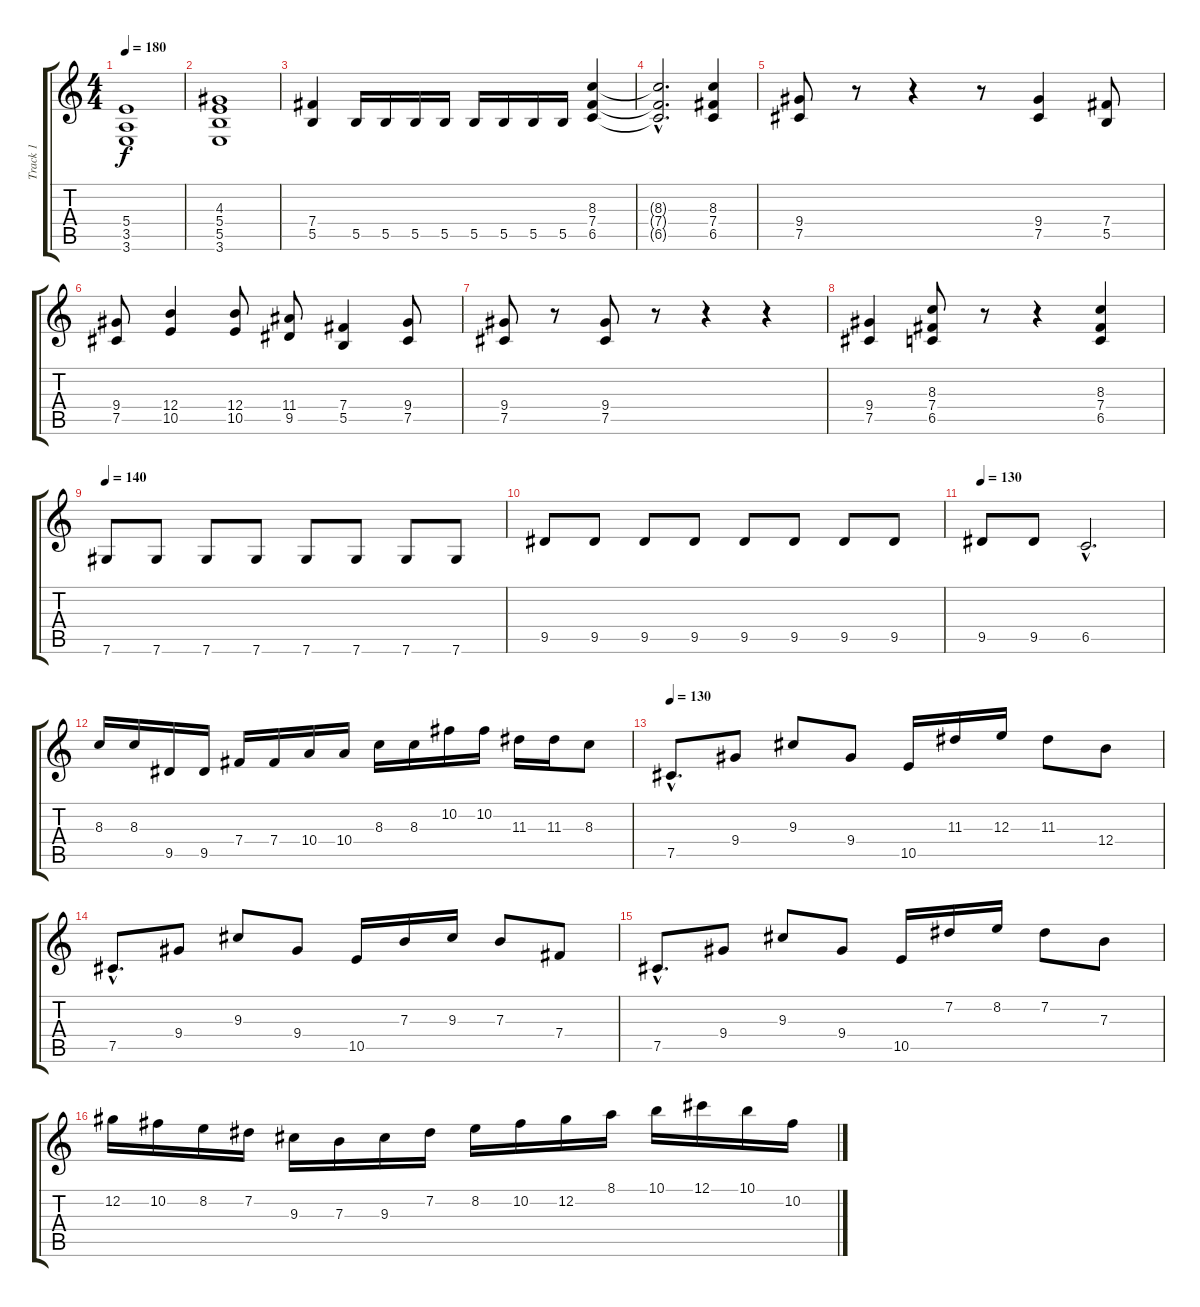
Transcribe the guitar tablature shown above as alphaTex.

\track ("Track 1" "Track 1") {instrument distortionguitar}
\staff {score tabs}
\tuning (Db4 Ab3 E3 B2 Gb2 Db2) {hide}
\ts (4 4)
\tempo 180
\clef g2
\ks c
(5.4 3.5 3.6).1{dy f} |
(4.3 5.4 5.5 3.6).1 |
(7.4 5.5).4 5.5.16 5.5.16 5.5.16 5.5.16 5.5.16 5.5.16 5.5.16 5.5.16 (8.3 7.4 6.5).4 |
(8.3{hac t} 7.4{hac t} 6.5{hac t}).2{d} (8.3 7.4 6.5).4 |
(9.4 7.5).8 r.8 r.4 r.8 (9.4 7.5).4 (7.4 5.5).8 |
(9.4 7.5).8 (12.4 10.5).4 (12.4 10.5).8 (11.4 9.5).8 (7.4 5.5).4 (9.4 7.5).8 |
(9.4 7.5).8 r.8 (9.4 7.5).8 r.8 r.4 r.4 |
(9.4 7.5).4 (8.3 7.4 6.5).8 r.8 r.4 (8.3 7.4 6.5).4 |
\tempo 140
7.6.8 7.6.8 7.6.8 7.6.8 7.6.8 7.6.8 7.6.8 7.6.8 |
9.5.8 9.5.8 9.5.8 9.5.8 9.5.8 9.5.8 9.5.8 9.5.8 |
\tempo 130
9.5.8 9.5.8 6.5{hac}.2{d} |
8.3.16 8.3.16 9.5.16 9.5.16 7.4.16 7.4.16 10.4.16 10.4.16 8.3.16 8.3.16 10.2.16 10.2.16 11.3.16 11.3.16 8.3.8 |
\tempo 130
7.5{hac}.8{d} 9.4.8 9.3.8 9.4.8 10.5.16 11.3.16 12.3.16 11.3.8 12.4.8 |
7.5{hac}.8{d} 9.4.8 9.3.8 9.4.8 10.5.16 7.3.16 9.3.16 7.3.8 7.4.8 |
7.5{hac}.8{d} 9.4.8 9.3.8 9.4.8 10.5.16 7.2.16 8.2.16 7.2.8 7.3.8 |
12.2.16 10.2.16 8.2.16 7.2.16 9.3.16 7.3.16 9.3.16 7.2.16 8.2.16 10.2.16 12.2.16 8.1.16 10.1.16 12.1.16 10.1.16 10.2.16
